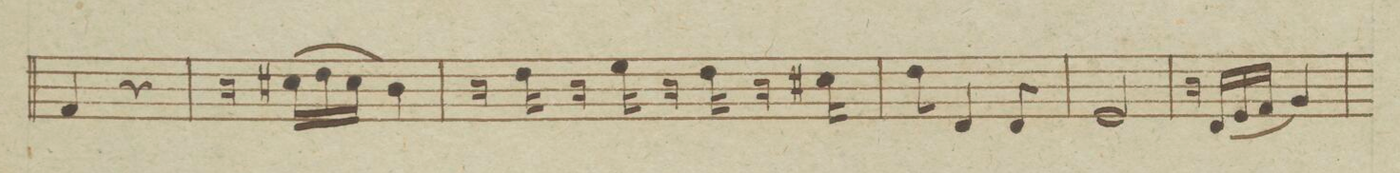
**kern	**dynam
*I"Violino Secondo	*
*clefG2	*
*k[f#]	*
*met(c)	*
*M2/4	*
4f#/	.
4r	.
=108	=108
16r	.
(16cc#X\LL	.
16dd\	.
16cc#\JJ	.
4b\)	.
=109	=109
16r	.
16dd\	.
16r	.
16ee\	.
16r	.
16dd\	.
16r	.
16cc#X\	.
=110	=110
8dd\	.
4d/	.
8d/	.
=111	=111
2e/	.
=112	=112
16r	.
(16d/LL	.
16e/	.
16f#/JJ	.
4g/)	.
=113	=113
*-	*-
